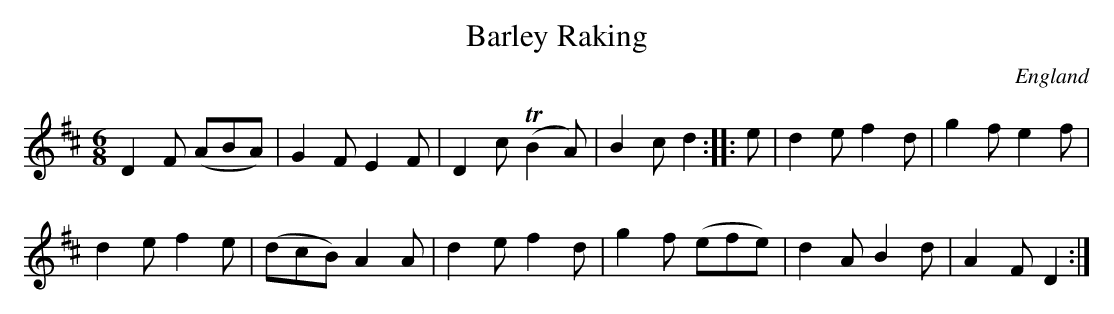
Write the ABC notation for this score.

X:1
T:Barley Raking
L:1/8
M:6/8
O:England
K:D major
D2F (ABA) | G2F E2F | D2c (TB2A) | B2c d2 :: \
e |\
d2e f2d | g2f  e2f  |! d2e f2e | (dcB) A2A |\
d2e f2d | g2f (efe) |  d2A B2d | A2F D2 :|
